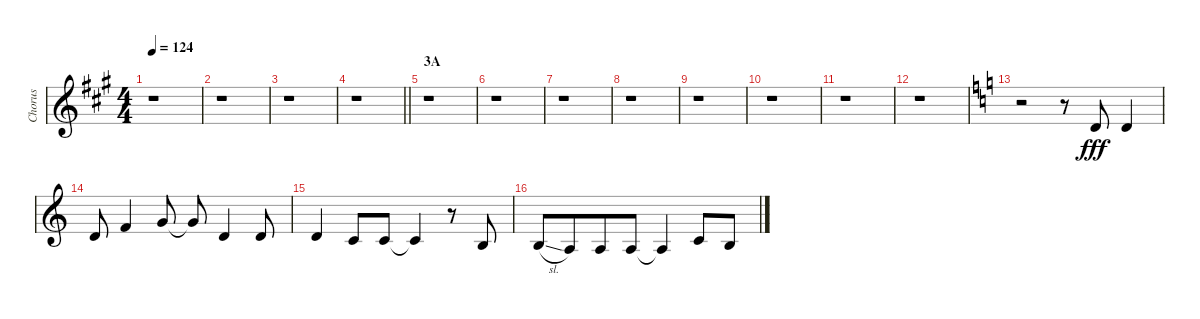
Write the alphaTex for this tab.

\track ("Chorus" "Chorus") {instrument flute}
\staff {score}
\tuning (E4 B3 G3 D3 A2 E2 B1) {hide}
\ts (4 4)
\tempo 124
\clef g2
\ks a
r.1{dy fff} |
r.1 |
r.1 |
\barLineRight lightlight
r.1 |
\section ("" "3A")
r.1 |
r.1 |
r.1 |
r.1 |
r.1 |
r.1 |
r.1 |
r.1 |
\ks c
r.2 r.8 3.2.8 3.2.4 |
3.2.8 1.1.4 3.1.8 3.1{t}.8 3.2.4 3.2.8 |
3.2.4 1.2.8 1.2.8 1.2{t}.4 r.8 0.2.8 |
4.3{sl}.8 2.3.8{beam merge} 2.3.8 2.3.8 2.3{t}.4 1.2.8 0.2.8
